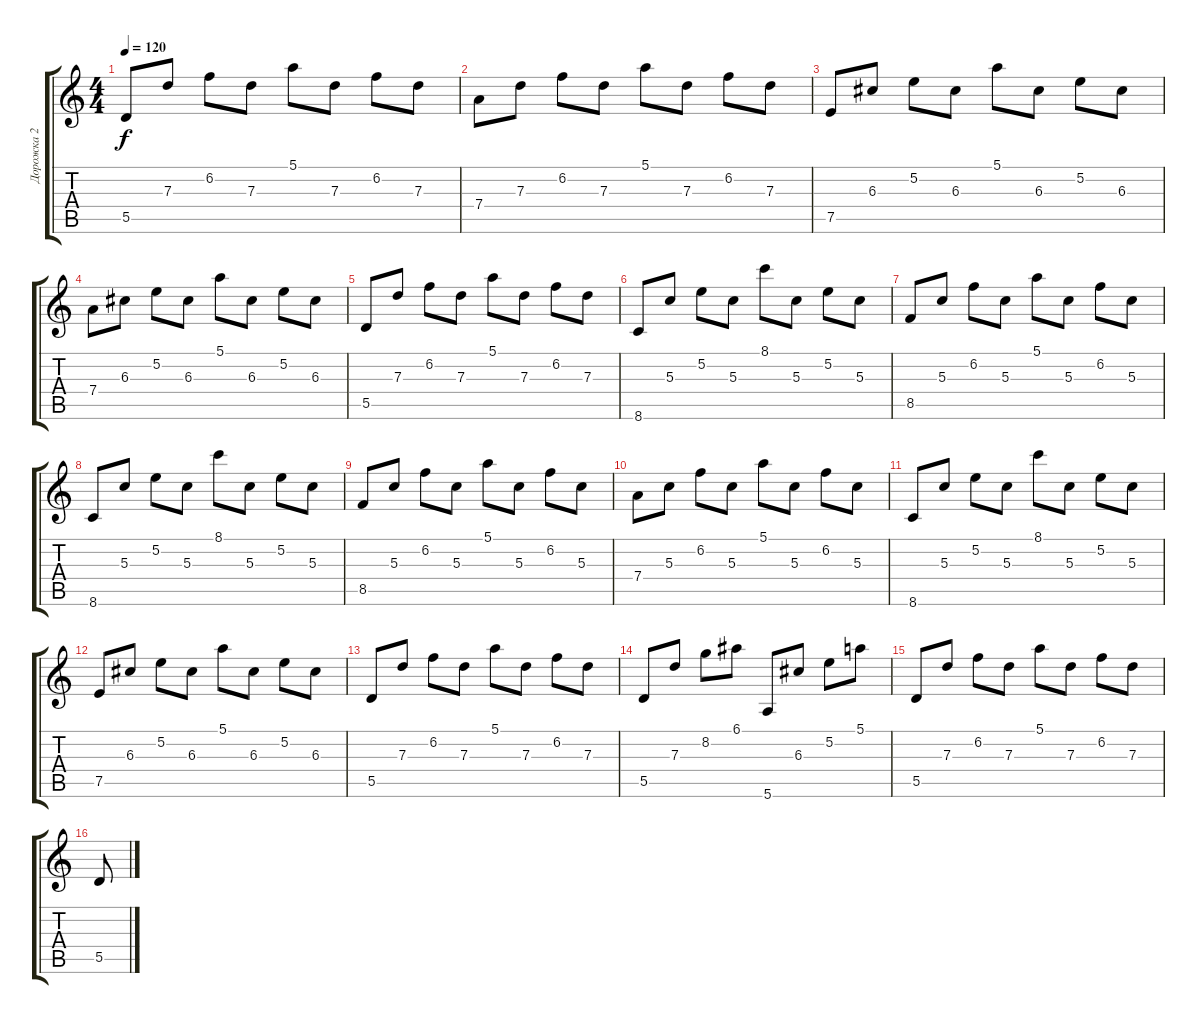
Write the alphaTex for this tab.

\track ("Дорожка 2" "Дорожка 2") {instrument acousticguitarnylon}
\staff {score tabs}
\tuning (E4 B3 G3 D3 A2 E2) {hide}
\ts (4 4)
\tempo 120
\clef g2
\ks c
5.5.8{dy f} 7.3.8 6.2.8 7.3.8 5.1.8 7.3.8 6.2.8 7.3.8 |
7.4.8 7.3.8 6.2.8 7.3.8 5.1.8 7.3.8 6.2.8 7.3.8 |
7.5.8 6.3.8 5.2.8 6.3.8 5.1.8 6.3.8 5.2.8 6.3.8 |
7.4.8 6.3.8 5.2.8 6.3.8 5.1.8 6.3.8 5.2.8 6.3.8 |
5.5.8 7.3.8 6.2.8 7.3.8 5.1.8 7.3.8 6.2.8 7.3.8 |
8.6.8 5.3.8 5.2.8 5.3.8 8.1.8 5.3.8 5.2.8 5.3.8 |
8.5.8 5.3.8 6.2.8 5.3.8 5.1.8 5.3.8 6.2.8 5.3.8 |
8.6.8 5.3.8 5.2.8 5.3.8 8.1.8 5.3.8 5.2.8 5.3.8 |
8.5.8 5.3.8 6.2.8 5.3.8 5.1.8 5.3.8 6.2.8 5.3.8 |
7.4.8 5.3.8 6.2.8 5.3.8 5.1.8 5.3.8 6.2.8 5.3.8 |
8.6.8 5.3.8 5.2.8 5.3.8 8.1.8 5.3.8 5.2.8 5.3.8 |
7.5.8 6.3.8 5.2.8 6.3.8 5.1.8 6.3.8 5.2.8 6.3.8 |
5.5.8 7.3.8 6.2.8 7.3.8 5.1.8 7.3.8 6.2.8 7.3.8 |
5.5.8 7.3.8 8.2.8 6.1.8 5.6.8 6.3.8 5.2.8 5.1.8 |
5.5.8 7.3.8 6.2.8 7.3.8 5.1.8 7.3.8 6.2.8 7.3.8 |
5.5.8
